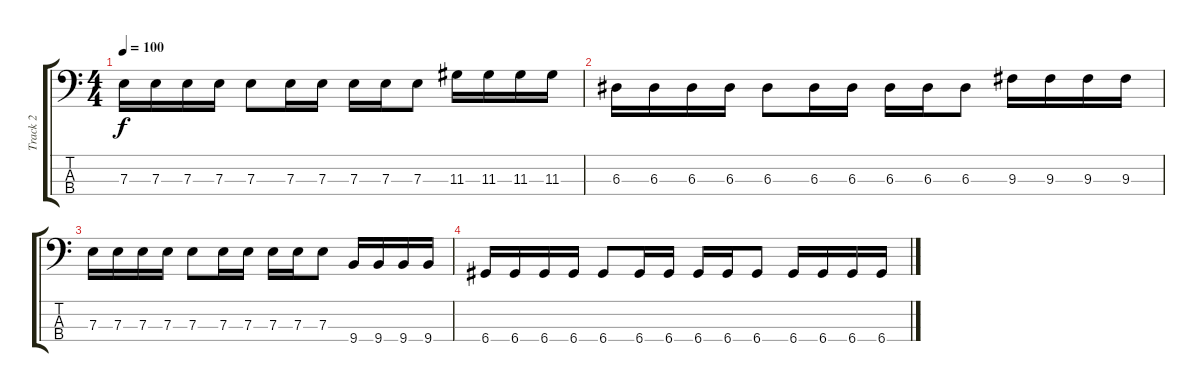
\track ("Track 2" "Track 2") {instrument electricbassfinger}
\staff {score tabs}
\tuning (G2 D2 A1 D1) {hide}
\ts (4 4)
\tempo 100
\clef f4
\ks c
7.3.16{dy f} 7.3.16 7.3.16 7.3.16 7.3.8 7.3.16 7.3.16 7.3.16 7.3.16 7.3.8 11.3.16 11.3.16 11.3.16 11.3.16 |
6.3.16 6.3.16 6.3.16 6.3.16 6.3.8 6.3.16 6.3.16 6.3.16 6.3.16 6.3.8 9.3.16 9.3.16 9.3.16 9.3.16 |
7.3.16 7.3.16 7.3.16 7.3.16 7.3.8 7.3.16 7.3.16 7.3.16 7.3.16 7.3.8 9.4.16 9.4.16 9.4.16 9.4.16 |
6.4.16 6.4.16 6.4.16 6.4.16 6.4.8 6.4.16 6.4.16 6.4.16 6.4.16 6.4.8 6.4.16 6.4.16 6.4.16 6.4.16
